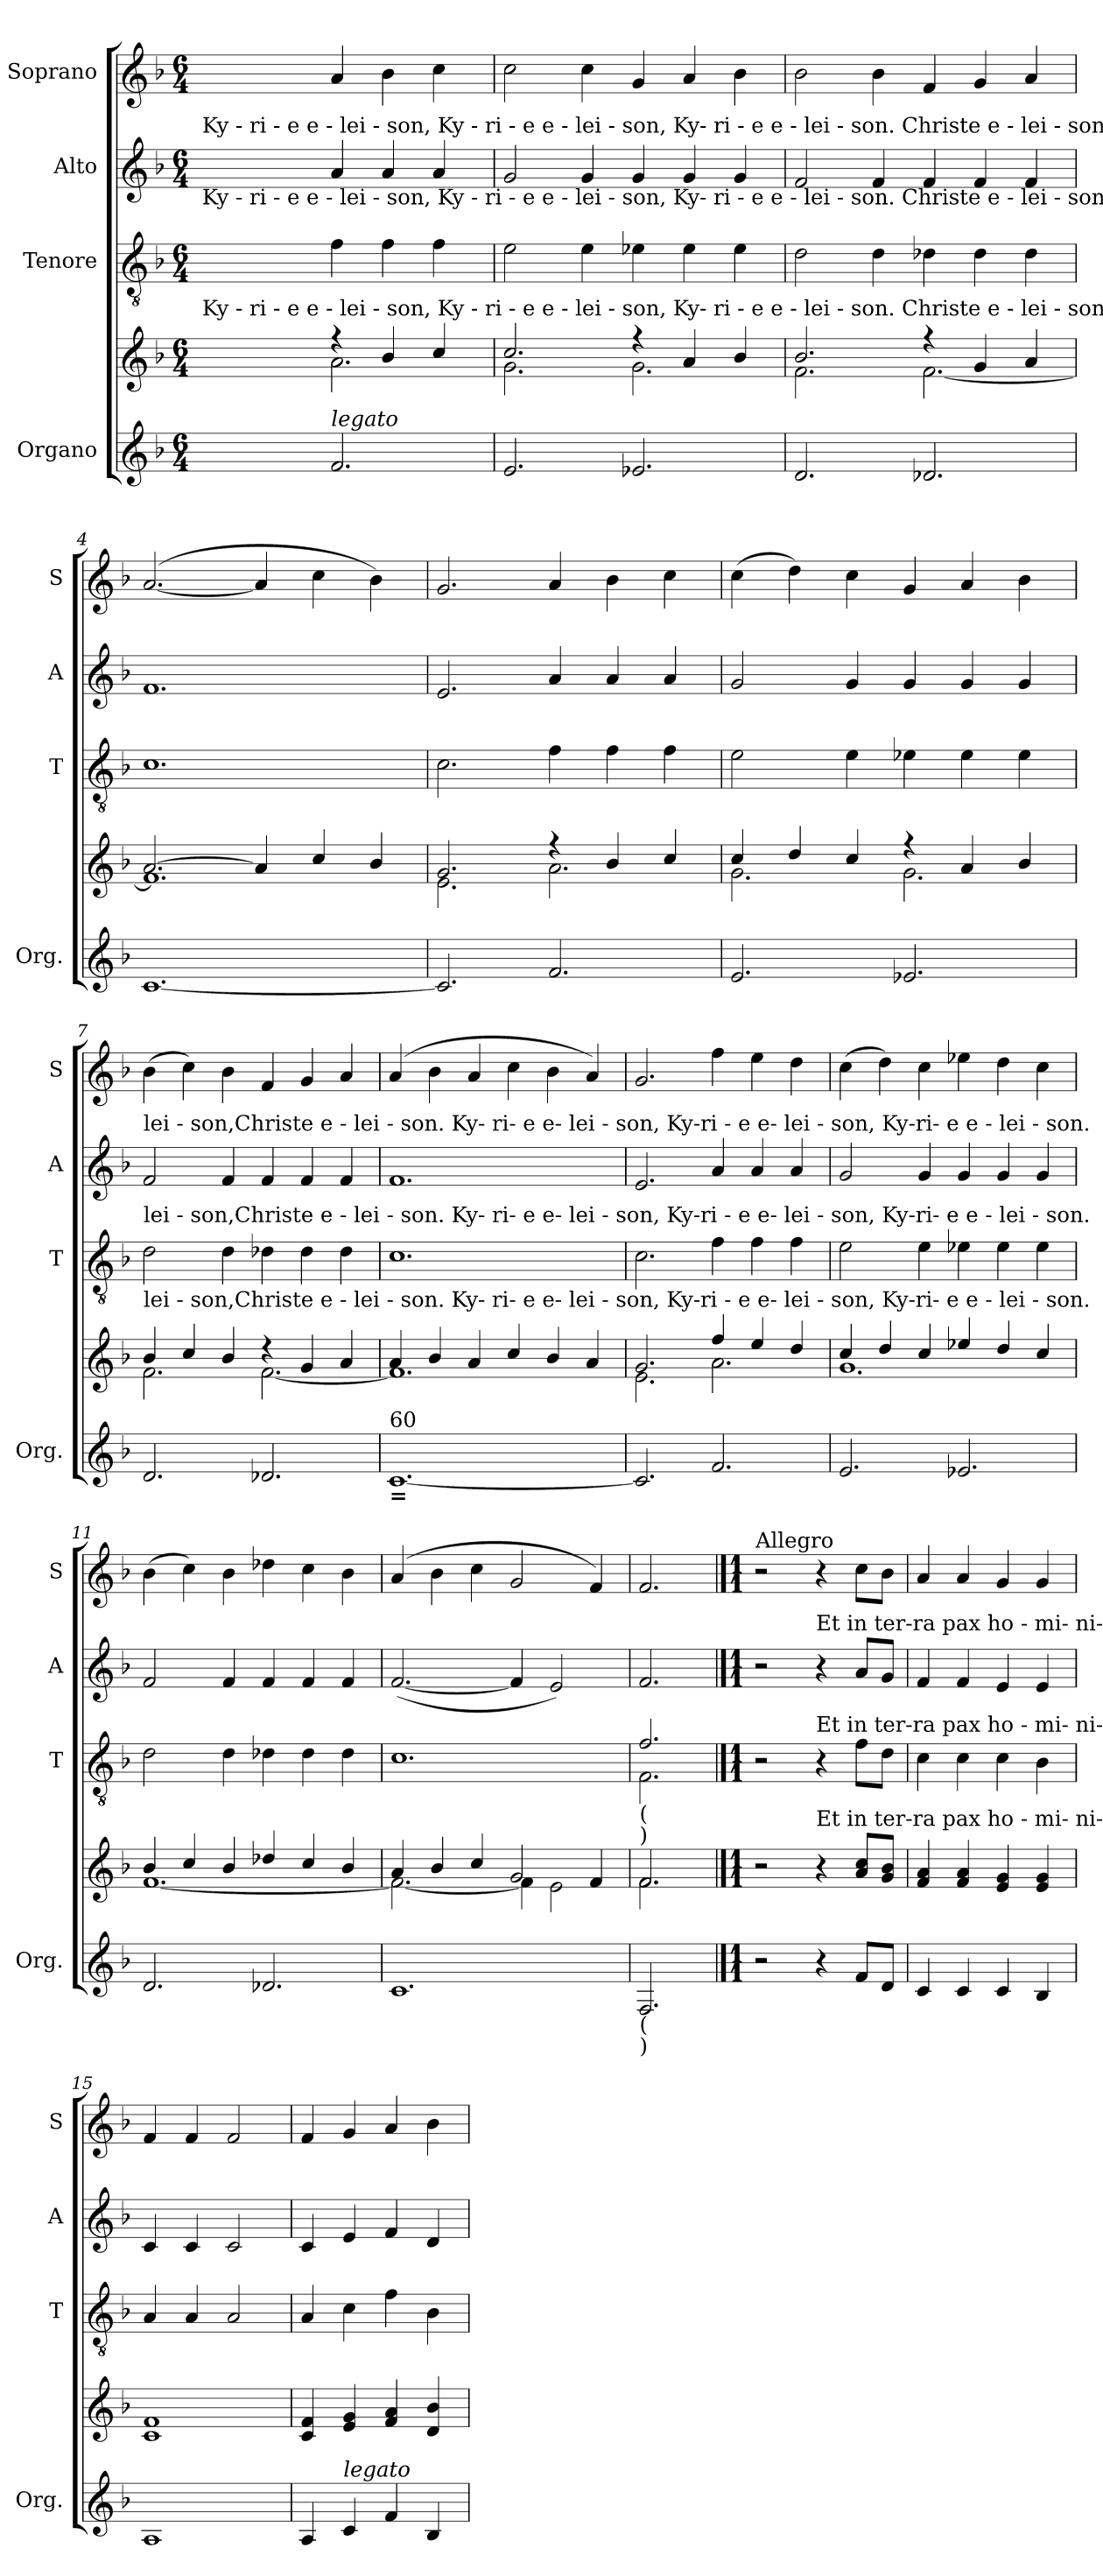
**kern	**kern	**kern	**kern	**kern
*part4	*part4	*part3	*part2	*part1
*staff5	*staff4	*staff3	*staff2	*staff1
*I"Organo	*	*I"Tenore	*I"Alto	*I"Soprano
*I'Org.	*	*I'T	*I'A	*I'S
*clefG2	*clefG2	*clefGv2	*clefG2	*clefG2
*k[b-]	*k[b-]	*k[b-]	*k[b-]	*k[b-]
*F:	*F:	*F:	*F:	*F:
*M6/4	*M6/4	*M6/4	*M6/4	*M6/4
=1	=1	=1	=1	=1
*	*^	*	*	*
!	!	!	!	!	!LO:TX:a:t=Andante
!	!	!	!	!LO:TX:a:t=Ky - ri  -  e e   -    lei   -      son,  Ky - ri - e e  -  lei    -   son, Ky- ri - e e  - lei              -                 son.          Christe   e  -  lei   -    son, Christe   e  -	!
!	!	!	!	!LO:TX:b:t=Ky - ri  -  e e   -    lei   -      son,  Ky - ri - e e  -  lei    -   son, Ky- ri - e e  - lei              -                 son.          Christe   e  -  lei   -    son, Christe   e  -	!
!	!LO:TX:a:t=Ky - ri  -  e e   -     lei   -     son,  Ky - ri - e e  -   lei    -   son, Ky- ri - e e  - lei              -                 son.          Christe   e  -  lei   -    son, Christe   e  -	!	!	!	!
*	*	*	*	*	*^
2.D/yy	2.b-/yy	2.b-\yy	2.B-\yy	2.b-\yy	2.cc\yy	4...ryy
*	*	*	*	*	*MM138	*
.	.	.	.	.	.	1ryy
!LO:TX:a:i:t=legato	!	!	!	!	!	!
2.f/	4rff	2.a\	4f\	4a/	4a/	.
.	4b-/	.	4f\	4a/	4b-\	.
.	4cc/	.	4f\	4a/	4cc\	.
.	.	.	.	.	.	32ryy
*	*	*	*	*	*v	*v
=2	=2	=2	=2	=2	=2
2.e/	2.cc/	2.g\	2e\	2g/	2cc\
.	.	.	4e\	4g/	4cc\
2.e-X/	4rff	2.g\	4e-X\	4g/	4g/
.	4a/	.	4e-\	4g/	4a/
.	4b-/	.	4e-\	4g/	4b-\
=3	=3	=3	=3	=3	=3
2.d/	2.b-/	2.f\	2d\	2f/	2b-\
.	.	.	4d\	4f/	4b-\
2.d-X/	4ree	[<2.f\	4d-X\	4f/	4f/
.	4g/	.	4d-\	4f/	4g/
.	4a/	.	4d-\	4f/	4a/
=4	=4	=4	=4	=4	=4
[1.c	[>2.a/	1.f]	1.c	1.f	([2.a/
.	4a/]	.	.	.	4a/]
.	4cc/	.	.	.	4cc\
.	4b-/	.	.	.	4b-\)
=5	=5	=5	=5	=5	=5
2.c/]	2.g/	2.e\	2.c\	2.e/	2.g/
2.f/	4rff	2.a\	4f\	4a/	4a/
.	4b-/	.	4f\	4a/	4b-\
.	4cc/	.	4f\	4a/	4cc\
=6	=6	=6	=6	=6	=6
2.e/	4cc/	2.g\	2e\	2g/	(4cc\
.	4dd/	.	.	.	4dd\)
.	4cc/	.	4e\	4g/	4cc\
2.e-X/	4rff	2.g\	4e-X\	4g/	4g/
.	4a/	.	4e-\	4g/	4a/
.	4b-/	.	4e-\	4g/	4b-\
!!LO:LB:g=z
=7	=7	=7	=7	=7	=7
!	!	!	!	!LO:TX:a:t=lei  -   son,Christe  e  -  lei              -                 son.       Ky- ri- e e-  lei  -  son, Ky-ri - e e- lei   -  son, Ky-ri- e e -  lei                  -               son.	!
!	!	!	!LO:TX:a:t=lei  -   son,Christe  e  -  lei              -                 son.       Ky- ri- e e-  lei  -  son, Ky-ri - e e- lei   -  son, Ky-ri- e e -  lei                  -               son.	!	!
!	!LO:TX:a:t=lei  -   son,Christe  e  -  lei              -                 son.       Ky- ri- e e-  lei  -  son, Ky-ri - e e- lei   -  son, Ky-ri- e e -  lei                  -               son.	!	!	!	!
2.d/	4b-/	2.f\	2d\	2f/	(4b-\
.	4cc/	.	.	.	4cc\)
.	4b-/	.	4d\	4f/	4b-\
2.d-X/	4rdd	[<2.f\	4d-X\	4f/	4f/
.	4g/	.	4d-\	4f/	4g/
.	4a/	.	4d-\	4f/	4a/
=8	=8	=8	=8	=8	=8
!LO:TX:b:B:t==	!	!	!	!	!
!LO:TX:t=60	!	!	!	!	!
[1.c	4a/	1.f]	1.c	1.f	(4a/
.	4b-/	.	.	.	4b-\
.	4a/	.	.	.	4a/
.	4cc/	.	.	.	4cc\
.	4b-/	.	.	.	4b-\
.	4a/	.	.	.	4a/)
=9	=9	=9	=9	=9	=9
2.c/]	2.g/	2.e\	2.c\	2.e/	2.g/
2.f/	4ff/	2.a\	4f\	4a/	4ff\
.	4ee/	.	4f\	4a/	4ee\
.	4dd/	.	4f\	4a/	4dd\
=10	=10	=10	=10	=10	=10
2.e/	4cc/	1.g	2e\	2g/	(4cc\
.	4dd/	.	.	.	4dd\)
.	4cc/	.	4e\	4g/	4cc\
2.e-X/	4ee-X/	.	4e-X\	4g/	4ee-X\
.	4dd/	.	4e-\	4g/	4dd\
.	4cc/	.	4e-\	4g/	4cc\
=11	=11	=11	=11	=11	=11
2.d/	4b-/	[<1.f	2d\	2f/	(4b-\
.	4cc/	.	.	.	4cc\)
.	4b-/	.	4d\	4f/	4b-\
2.d-X/	4dd-X/	.	4d-X\	4f/	4dd-X\
.	4cc/	.	4d-\	4f/	4cc\
.	4b-/	.	4d-\	4f/	4b-\
=12	=12	=12	=12	=12	=12
1.c	4a/	2.f\_	1.c	([2.f/	(4a/
.	4b-/	.	.	.	4b-\
.	4cc/	.	.	.	4cc\
.	2g/	4f\]	.	4f/]	2g/
.	.	2e\	.	2e/)	.
.	4f/	.	.	.	4f/)
=13	=13	=13	=13	=13	=13
*	*	*	*^	*	*
!	!	!	!LO:TX:b:t=(	!	!	!
!	!	!	!LO:TX:b:t=)	!	!	!
!LO:TX:b:t=(	!	!	!	!	!	!
!LO:TX:b:t=)	!	!	!	!	!	!
2.F/	2.f/	2.f\	2.f/	2.F\	2.f/	2.f/
*	*v	*v	*	*	*	*
*	*	*v	*v	*	*
!!LO:LB:g=z
==13X1	==13X1	==13X1	==13X1	==13X1
*M1/1	*M1/1	*M1/1	*M1/1	*M1/1
*	*^	*^	*	*
!	!	!	!	!	!	!LO:TX:a:t=Allegro
*	*v	*v	*	*	*	*
*	*	*v	*v	*	*
2r	2r	2r	2r	2r
!	!	!	!LO:TX:a:t=Et   in     ter-ra  pax ho - mi- ni-bus      bo-nae vo-lun - ta     -       tis.                    Lau -    da  - mus    Te.     Be-ne  -   di - ci -mus   Te.    A - do-	!
!	!	!LO:TX:a:t=Et   in     ter-ra  pax ho - mi- ni-bus      bo-nae vo-lun - ta     -       tis.                    Lau -    da  - mus    Te.     Be-ne  -   di - ci -mus   Te.    A - do-	!	!
!	!LO:TX:a:t=Et   in     ter-ra  pax ho - mi- ni-bus      bo-nae vo-lun - ta     -       tis.                    Lau -    da  - mus    Te.     Be-ne  -   di - ci -mus   Te.    A - do-	!	!	!
4r	4r	4r	4r	4r
8f/L	8a/ 8cc/L	8f\L	8a/L	8cc\L
8d/J	8g/ 8b-/J	8d\J	8g/J	8b-\J
=14	=14	=14	=14	=14
4c/	4f/ 4a/	4c\	4f/	4a/
4c/	4f/ 4a/	4c\	4f/	4a/
4c/	4e/ 4g/	4c\	4e/	4g/
4B-/	4e/ 4g/	4B-\	4e/	4g/
=15	=15	=15	=15	=15
1A	1c 1f	4A/	4c/	4f/
.	.	4A/	4c/	4f/
.	.	2A/	2c/	2f/
=16	=16	=16	=16	=16
4A/	4c/ 4f/	4A/	4c/	4f/
!LO:TX:a:i:t=legato	!	!	!	!
4c/	4e/ 4g/	4c\	4e/	4g/
4f/	4f/ 4a/	4f\	4f/	4a/
4B-/	4d/ 4b-/	4B-\	4d/	4b-\
=	=	=	=	=
*-	*-	*-	*-	*-
